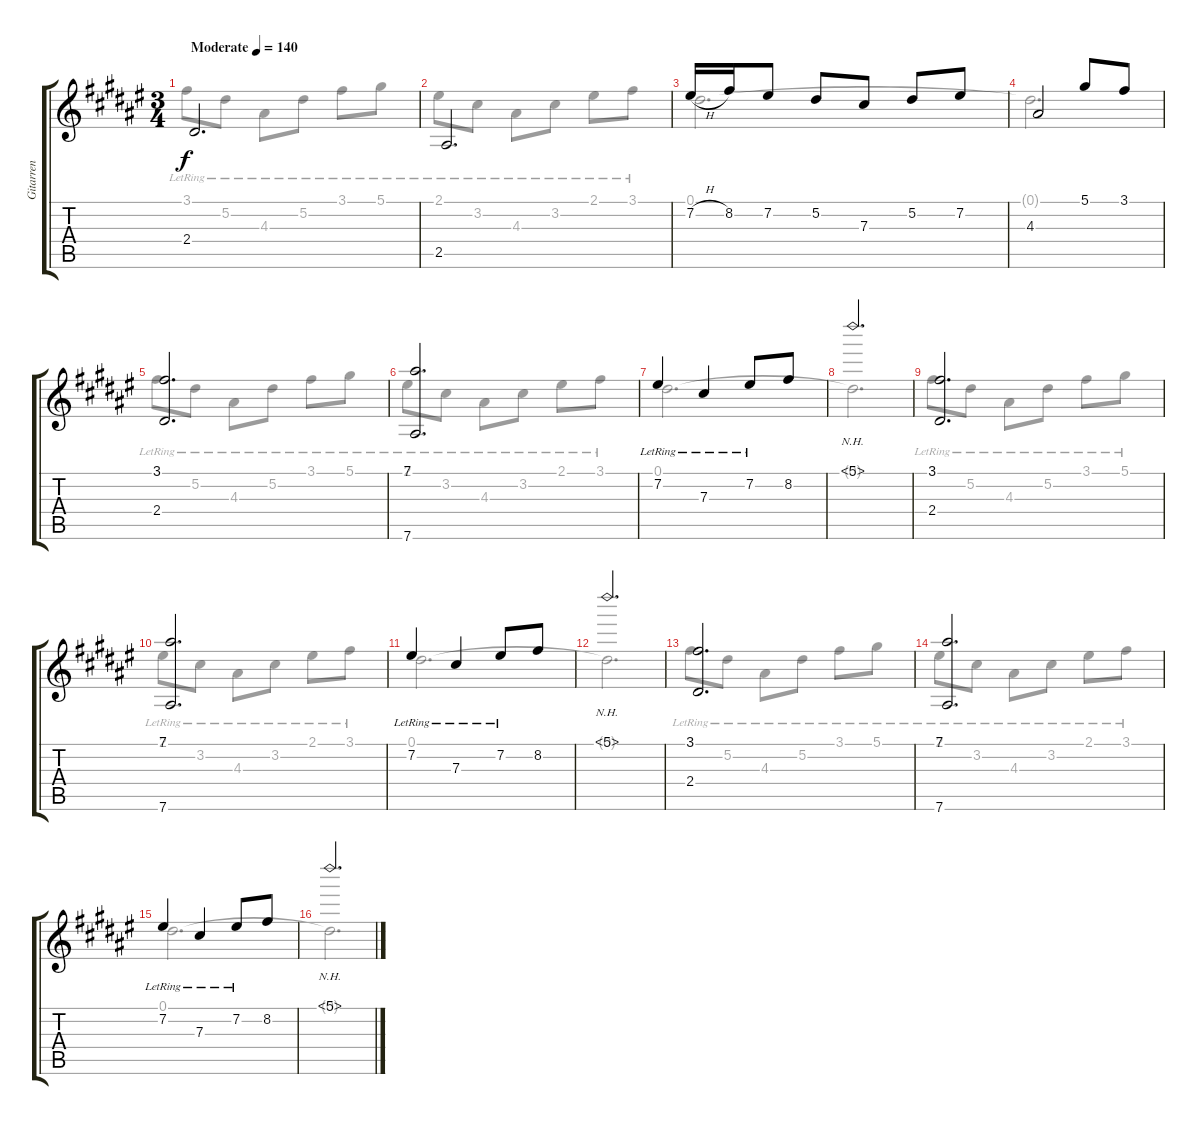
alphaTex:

\track ("Gitarren" "Gitarren") {instrument acousticguitarsteel}
\staff {score tabs}
\tuning (Eb4 Bb3 Gb3 Db3 Ab2 Eb2) {hide}
\voice
\ts (3 4)
\tempo (140 "Moderate")
\clef g2
\ks f#
2.4.2{d dy f instrument acousticguitarsteel} |
2.5.2{d} |
7.2{h}.16 8.2.16 7.2.8 5.2.8 7.3.8 5.2.8 7.2.8 |
4.3.2 5.1.8 3.1.8 |
(3.1 2.4).2{d} |
(7.1 7.6).2{d} |
7.2{lr}.4 7.3{lr}.4 7.2{lr}.8 8.2.8 |
5.1{nh}.2{d} |
(3.1 2.4).2{d} |
(7.1 7.6).2{d} |
7.2{lr}.4 7.3{lr}.4 7.2{lr}.8 8.2.8 |
5.1{nh}.2{d} |
(3.1 2.4).2{d} |
(7.1 7.6).2{d} |
7.2{lr}.4 7.3{lr}.4 7.2{lr}.8 8.2.8 |
5.1{nh}.2{d}
\voice
\clef g2
\ottava regular
\simile none
\ks f#
3.1{lr}.8{dy f} 5.2{lr}.8 4.3{lr}.8 5.2{lr}.8 3.1{lr}.8 5.1{lr}.8 |
2.1{lr}.8 3.2{lr}.8 4.3{lr}.8 3.2{lr}.8 2.1{lr}.8 3.1{lr}.8 |
0.1.2{d} |
0.1{t}.2{d} |
3.1{lr}.8 5.2{lr}.8 4.3{lr}.8 5.2{lr}.8 3.1{lr}.8 5.1{lr}.8 |
2.1{lr}.8 3.2{lr}.8 4.3{lr}.8 3.2{lr}.8 2.1{lr}.8 3.1{lr}.8 |
0.1.2{d} |
0.1{t}.2{d} |
3.1{lr}.8 5.2{lr}.8 4.3{lr}.8 5.2{lr}.8 3.1{lr}.8 5.1{lr}.8 |
2.1{lr}.8 3.2{lr}.8 4.3{lr}.8 3.2{lr}.8 2.1{lr}.8 3.1{lr}.8 |
0.1.2{d} |
0.1{t}.2{d} |
3.1{lr}.8 5.2{lr}.8 4.3{lr}.8 5.2{lr}.8 3.1{lr}.8 5.1{lr}.8 |
2.1{lr}.8 3.2{lr}.8 4.3{lr}.8 3.2{lr}.8 2.1{lr}.8 3.1{lr}.8 |
0.1.2{d} |
0.1{t}.2{d}
